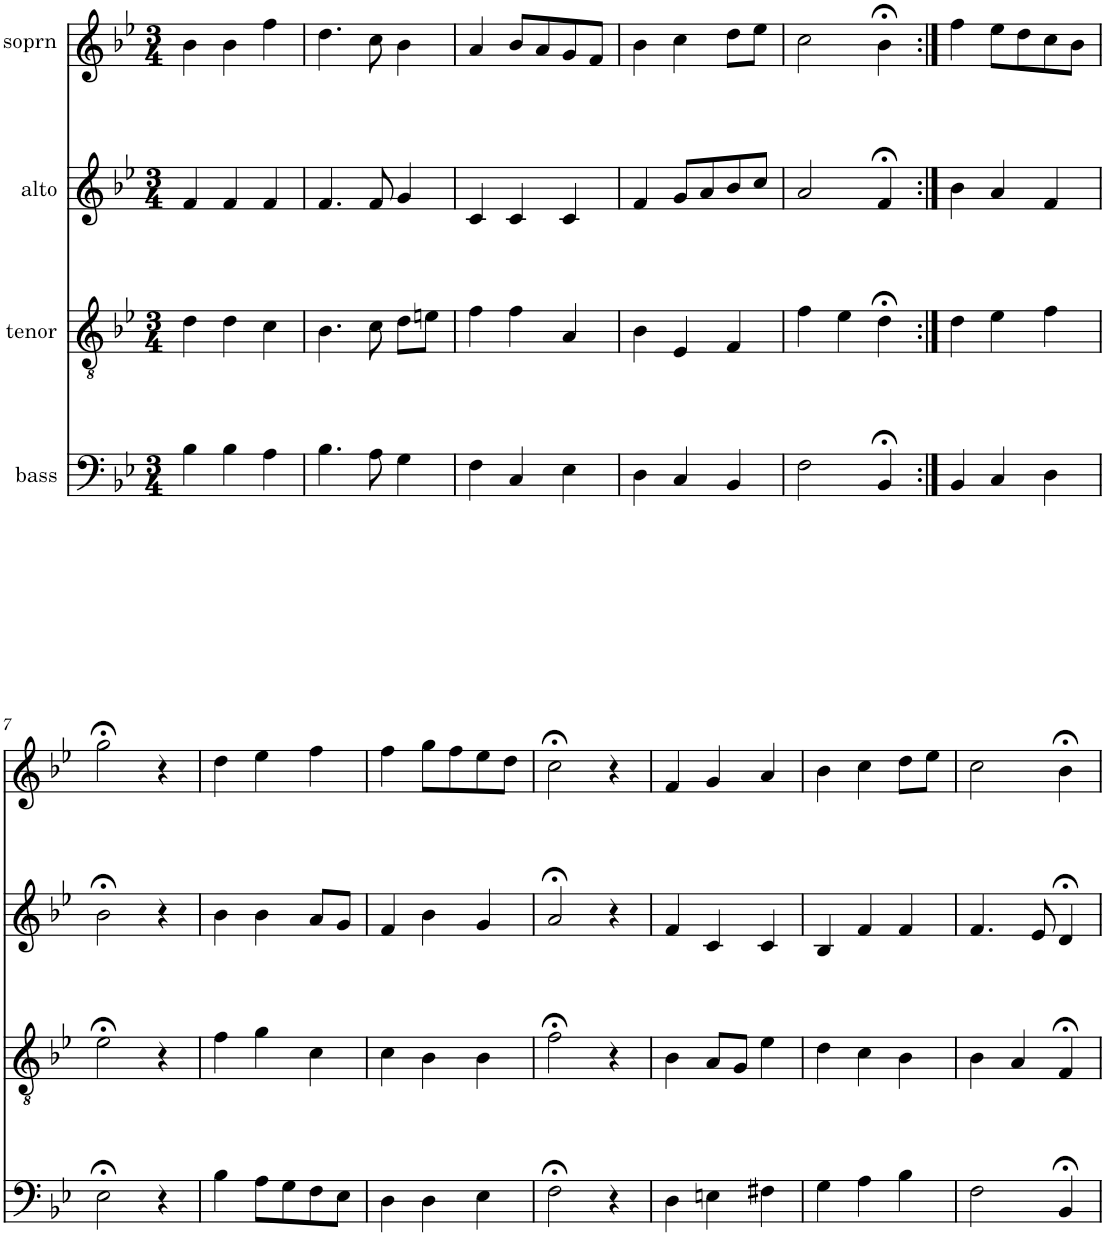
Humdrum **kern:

**kern	**kern	**kern	**kern
*part4	*part3	*part2	*part1
*staff4	*staff3	*staff2	*staff1
*I"bass	*I"tenor	*I"alto	*I"soprn
*clefF4	*clefGv2	*clefG2	*clefG2
*k[b-e-]	*k[b-e-]	*k[b-e-]	*k[b-e-]
*B-:	*B-:	*B-:	*B-:
*M3/4	*M3/4	*M3/4	*M3/4
=1	=1	=1	=1
4B-\	4d\	4f/	4b-\
4B-\	4d\	4f/	4b-\
4A\	4c\	4f/	4ff\
=2	=2	=2	=2
4.B-\	4.B-\	4.f/	4.dd\
8A\	8c\	8f/	8cc\
4G\	8d\L	4g/	4b-\
.	8en\J	.	.
=3	=3	=3	=3
4F\	4f\	4c/	4a/
4C/	4f\	4c/	8b-/L
.	.	.	8a/
4E-\	4A/	4c/	8g/
.	.	.	8f/J
=4	=4	=4	=4
4D\	4B-\	4f/	4b-\
4C/	4E-/	8g/L	4cc\
.	.	8a/	.
4BB-/	4F/	8b-/	8dd\L
.	.	8cc/J	8ee-\J
=5	=5	=5	=5
2F\	4f\	2a/	2cc\
.	4e-\	.	.
4BB-;</	4d;<\	4f;</	4b-;<\
=6:|!	=6:|!	=6:|!	=6:|!
4BB-/	4d\	4b-\	4ff\
4C/	4e-\	4a/	8ee-\L
.	.	.	8dd\
4D\	4f\	4f/	8cc\
.	.	.	8b-\J
!!LO:LB:g=z
=7	=7	=7	=7
2E-;<\	2e-;<\	2b-;<\	2gg;<\
4r	4r	4r	4r
=8	=8	=8	=8
4B-\	4f\	4b-\	4dd\
8A\L	4g\	4b-\	4ee-\
8G\	.	.	.
8F\	4c\	8a/L	4ff\
8E-\J	.	8g/J	.
=9	=9	=9	=9
4D\	4c\	4f/	4ff\
4D\	4B-\	4b-\	8gg\L
.	.	.	8ff\
4E-\	4B-\	4g/	8ee-\
.	.	.	8dd\J
=10	=10	=10	=10
2F;<\	2f;<\	2a;</	2cc;<\
4r	4r	4r	4r
=11	=11	=11	=11
4D\	4B-\	4f/	4f/
4En\	8A/L	4c/	4g/
.	8G/J	.	.
4F#X\	4e-\	4c/	4a/
=12	=12	=12	=12
4G\	4d\	4B-/	4b-\
4A\	4c\	4f/	4cc\
4B-\	4B-\	4f/	8dd\L
.	.	.	8ee-\J
=13	=13	=13	=13
2F\	4B-\	4.f/	2cc\
.	4A/	.	.
.	.	8e-/	.
4BB-;</	4F;</	4d;</	4b-;<\
=	=	=	=
*-	*-	*-	*-
